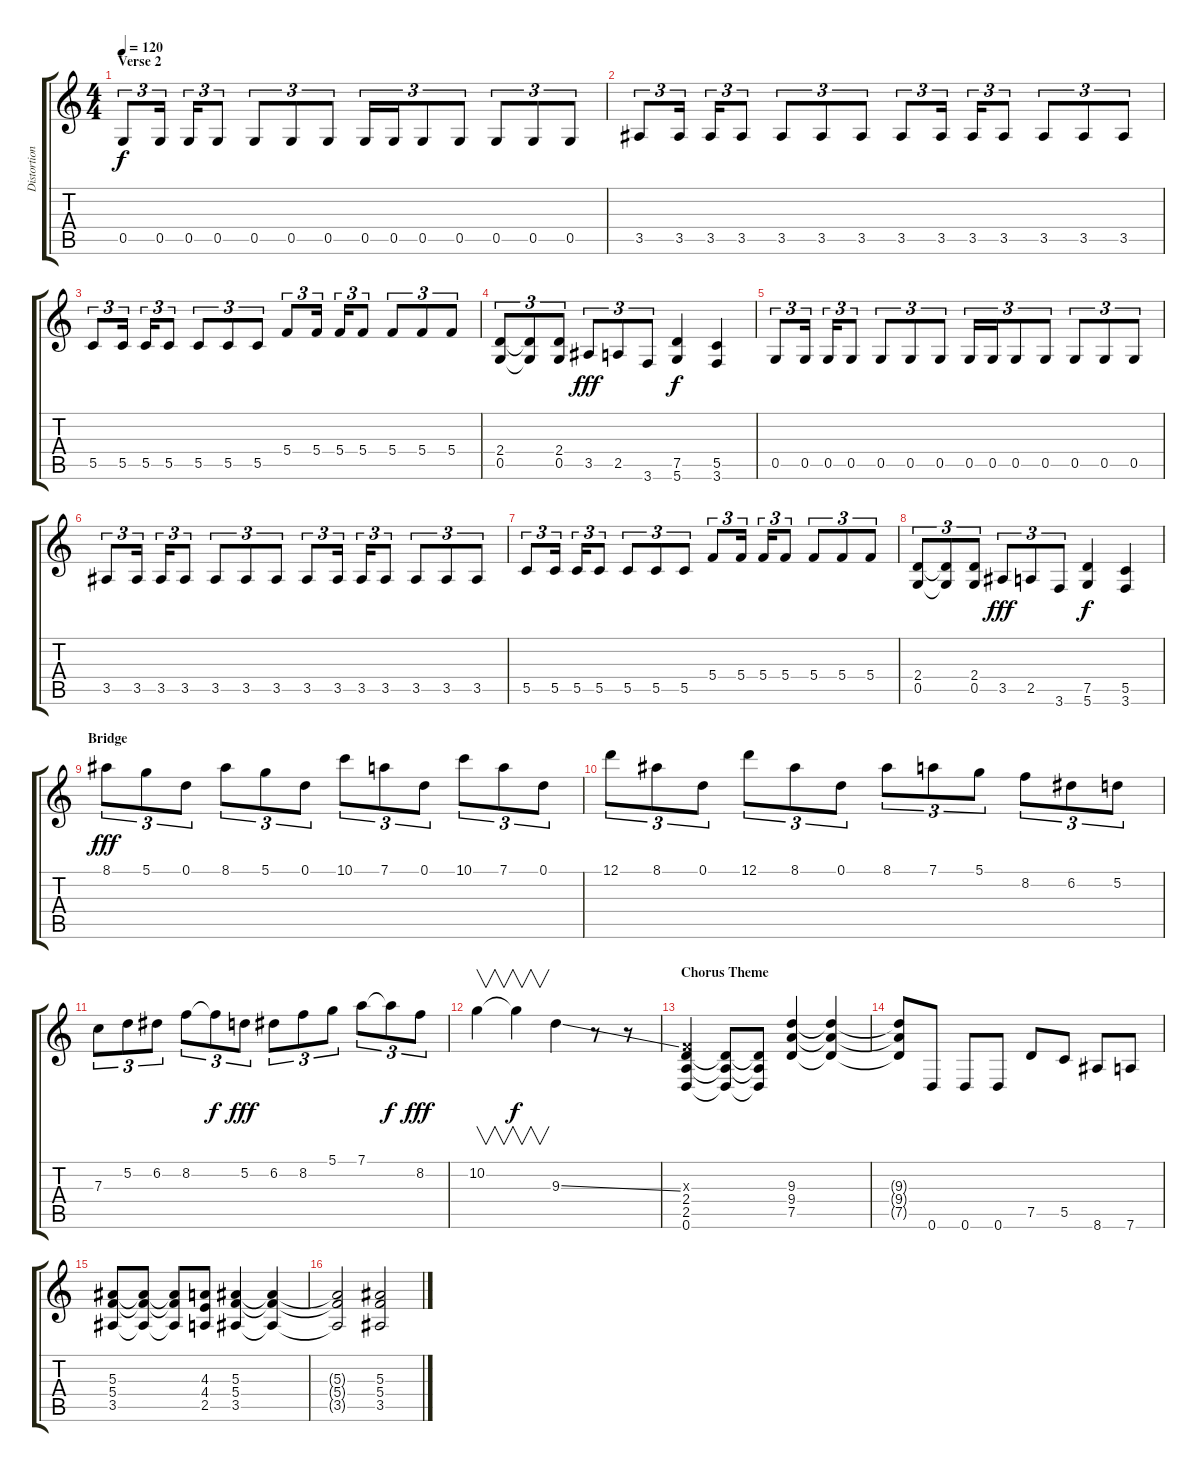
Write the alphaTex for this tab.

\track ("Distortion 1" "Distortion") {instrument distortionguitar}
\staff {score tabs}
\tuning (D4 A3 F3 C3 G2 D2) {hide}
\ts (4 4)
\section ("" "Verse 2")
\tempo 120
\clef g2
\ks c
0.5.8{tu (3 2) dy f} 0.5.16{tu (3 2)} 0.5.16{tu (3 2)} 0.5.8{tu (3 2)} 0.5.8{tu (3 2)} 0.5.8{tu (3 2)} 0.5.8{tu (3 2)} 0.5.16{tu (3 2)} 0.5.16{tu (3 2)} 0.5.8{tu (3 2)} 0.5.8{tu (3 2)} 0.5.8{tu (3 2)} 0.5.8{tu (3 2)} 0.5.8{tu (3 2)} |
3.5.8{tu (3 2)} 3.5.16{tu (3 2)} 3.5.16{tu (3 2)} 3.5.8{tu (3 2)} 3.5.8{tu (3 2)} 3.5.8{tu (3 2)} 3.5.8{tu (3 2)} 3.5.8{tu (3 2)} 3.5.16{tu (3 2)} 3.5.16{tu (3 2)} 3.5.8{tu (3 2)} 3.5.8{tu (3 2)} 3.5.8{tu (3 2)} 3.5.8{tu (3 2)} |
5.5.8{tu (3 2)} 5.5.16{tu (3 2)} 5.5.16{tu (3 2)} 5.5.8{tu (3 2)} 5.5.8{tu (3 2)} 5.5.8{tu (3 2)} 5.5.8{tu (3 2)} 5.4.8{tu (3 2)} 5.4.16{tu (3 2)} 5.4.16{tu (3 2)} 5.4.8{tu (3 2)} 5.4.8{tu (3 2)} 5.4.8{tu (3 2)} 5.4.8{tu (3 2)} |
(2.4 0.5).8{tu (3 2)} (2.4{t} 0.5{t}).8{tu (3 2)} (2.4 0.5).8{tu (3 2)} 3.5.8{tu (3 2) dy fff} 2.5.8{tu (3 2)} 3.6.8{tu (3 2)} (7.5 5.6).4{dy f} (5.5 3.6).4 |
0.5.8{tu (3 2)} 0.5.16{tu (3 2)} 0.5.16{tu (3 2)} 0.5.8{tu (3 2)} 0.5.8{tu (3 2)} 0.5.8{tu (3 2)} 0.5.8{tu (3 2)} 0.5.16{tu (3 2)} 0.5.16{tu (3 2)} 0.5.8{tu (3 2)} 0.5.8{tu (3 2)} 0.5.8{tu (3 2)} 0.5.8{tu (3 2)} 0.5.8{tu (3 2)} |
3.5.8{tu (3 2)} 3.5.16{tu (3 2)} 3.5.16{tu (3 2)} 3.5.8{tu (3 2)} 3.5.8{tu (3 2)} 3.5.8{tu (3 2)} 3.5.8{tu (3 2)} 3.5.8{tu (3 2)} 3.5.16{tu (3 2)} 3.5.16{tu (3 2)} 3.5.8{tu (3 2)} 3.5.8{tu (3 2)} 3.5.8{tu (3 2)} 3.5.8{tu (3 2)} |
5.5.8{tu (3 2)} 5.5.16{tu (3 2)} 5.5.16{tu (3 2)} 5.5.8{tu (3 2)} 5.5.8{tu (3 2)} 5.5.8{tu (3 2)} 5.5.8{tu (3 2)} 5.4.8{tu (3 2)} 5.4.16{tu (3 2)} 5.4.16{tu (3 2)} 5.4.8{tu (3 2)} 5.4.8{tu (3 2)} 5.4.8{tu (3 2)} 5.4.8{tu (3 2)} |
(2.4 0.5).8{tu (3 2)} (2.4{t} 0.5{t}).8{tu (3 2)} (2.4 0.5).8{tu (3 2)} 3.5.8{tu (3 2) dy fff} 2.5.8{tu (3 2)} 3.6.8{tu (3 2)} (7.5 5.6).4{dy f} (5.5 3.6).4 |
\section ("" "Bridge")
8.1.8{tu (3 2) dy fff} 5.1.8{tu (3 2)} 0.1.8{tu (3 2)} 8.1.8{tu (3 2)} 5.1.8{tu (3 2)} 0.1.8{tu (3 2)} 10.1.8{tu (3 2)} 7.1.8{tu (3 2)} 0.1.8{tu (3 2)} 10.1.8{tu (3 2)} 7.1.8{tu (3 2)} 0.1.8{tu (3 2)} |
12.1.8{tu (3 2)} 8.1.8{tu (3 2)} 0.1.8{tu (3 2)} 12.1.8{tu (3 2)} 8.1.8{tu (3 2)} 0.1.8{tu (3 2)} 8.1.8{tu (3 2)} 7.1.8{tu (3 2)} 5.1.8{tu (3 2)} 8.2.8{tu (3 2)} 6.2.8{tu (3 2)} 5.2.8{tu (3 2)} |
7.3.8{tu (3 2)} 5.2.8{tu (3 2)} 6.2.8{tu (3 2)} 8.2.8{tu (3 2)} 8.2{t}.8{tu (3 2) dy f} 5.2.8{tu (3 2) dy fff} 6.2.8{tu (3 2)} 8.2.8{tu (3 2)} 5.1.8{tu (3 2)} 7.1.8{tu (3 2)} 7.1{t}.8{tu (3 2) dy f} 8.2.8{tu (3 2) dy fff} |
10.2.4{v} 10.2{t}.4{v dy f} 9.3{ss}.4 r.8 r.8 |
\section ("" "Chorus Theme")
(0.3{x} 2.4 2.5 0.6).4 (2.4{t} 2.5{t} 0.6{t}).8 (2.4{t} 2.5{t} 0.6{t}).8 (9.3 9.4 7.5).4 (9.3{t} 9.4{t} 7.5{t}).4 |
(9.3{t} 9.4{t} 7.5{t}).8 0.6.8 0.6.8 0.6.8 7.5.8 5.5.8 8.6.8 7.6.8 |
(5.3 5.4 3.5).8 (5.3{t} 5.4{t} 3.5{t}).8 (5.3{t} 5.4{t} 3.5{t}).8 (4.3 4.4 2.5).8 (5.3 5.4 3.5).4 (5.3{t} 5.4{t} 3.5{t}).4 |
(5.3{t} 5.4{t} 3.5{t}).2 (5.3 5.4 3.5).2
